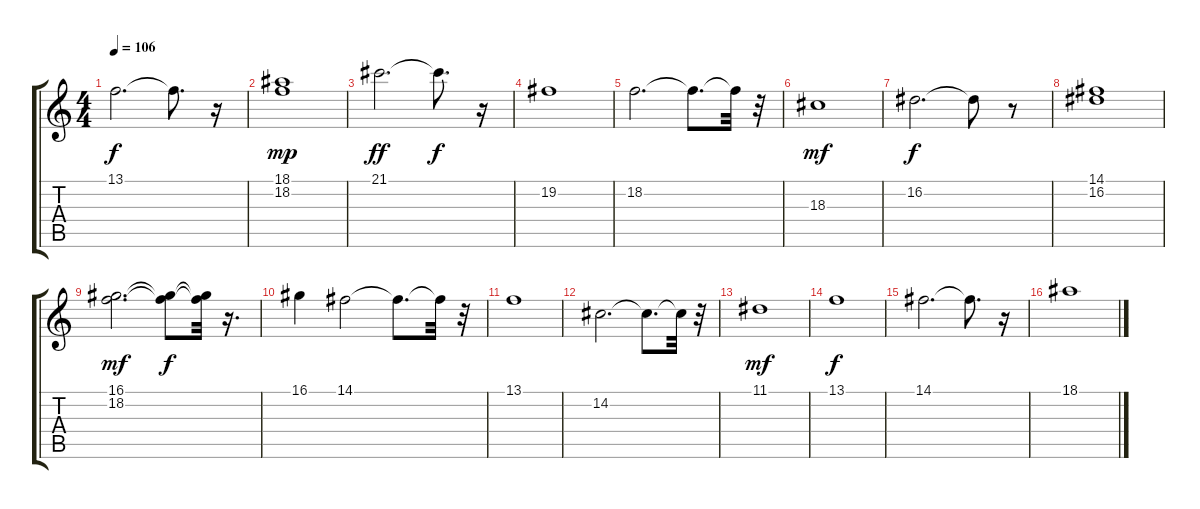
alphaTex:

\track "" {instrument choiraahs}
\staff {score tabs}
\tuning (E4 B3 G3 D3 A2 E2) {hide}
\ts (4 4)
\tempo 106
\clef g2
\ks c
13.1.2{d dy f} 13.1{t}.8{d} r.16 |
(18.1 18.2).1{dy mp} |
21.1.2{d dy ff} 21.1{t}.8{d dy f} r.16 |
19.2.1 |
18.2.2{d} 18.2{t}.8{d} 18.2{t}.32 r.32 |
18.3.1{dy mf} |
16.2.2{d dy f} 16.2{t}.8 r.8 |
(14.1 16.2).1 |
(16.1 18.2).2{d dy mf} (16.1{t} 18.2{t}).8{dy f} (16.1{t} 18.2{t}).32 r.16{d} |
16.1.4 14.1.2 14.1{t}.8{d} 14.1{t}.32 r.32 |
13.1.1 |
14.2.2{d} 14.2{t}.8{d} 14.2{t}.32 r.32 |
11.1.1{dy mf} |
13.1.1{dy f} |
14.1.2{d} 14.1{t}.8{d} r.16 |
18.1.1
